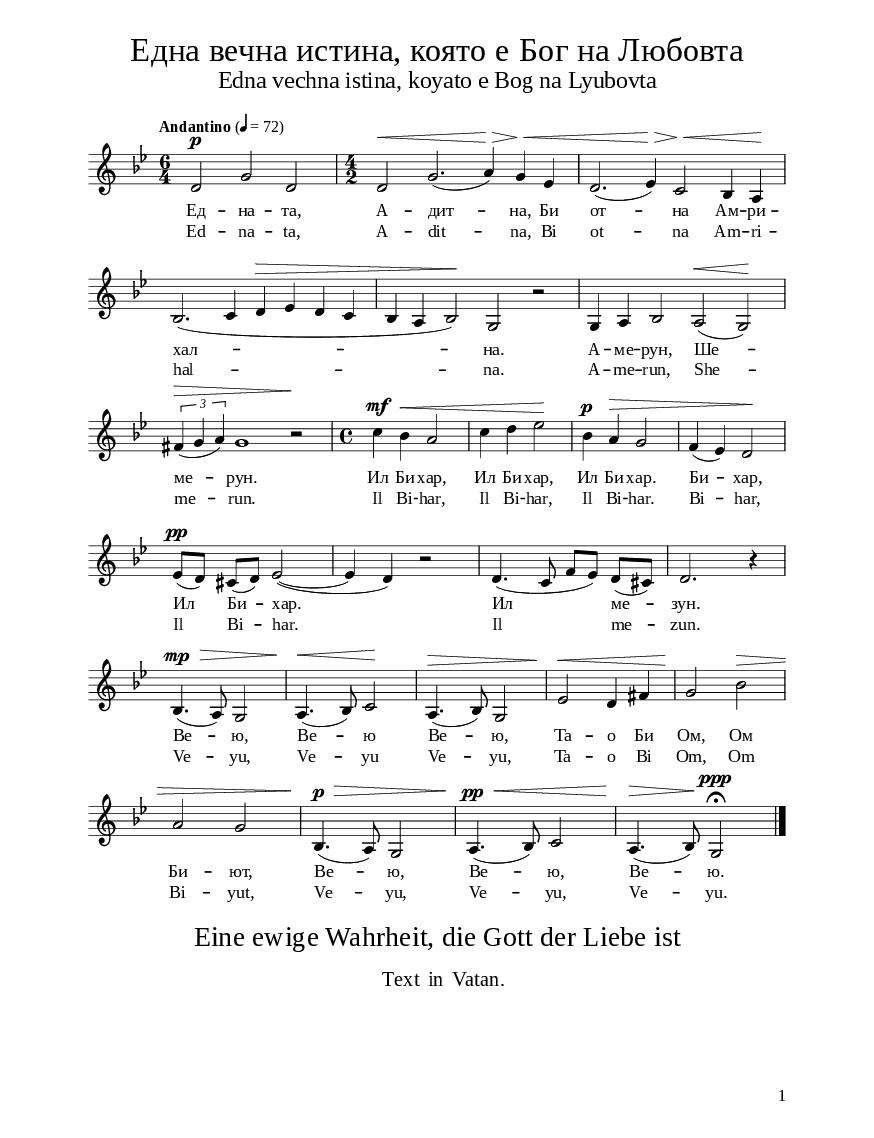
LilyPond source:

\version "2.24.0"

% include paper part and global functions
\include "include/globals.ily"

\bookpart {
  \include "include/bookpart-paper.ily"
  \score {
    \include "include/score-layout.ily"

    \new Voice \relative c' {
      \clef treble
      \key g \minor
      \time 6/4
      \tempoFunc "Andantino" 4 "72"
      \autoBeamOff
      \autoBeamOff
      d2^\p  g2  d2 | % 2
      \time 4/2  | % 2
      d2^\<  g2. (  a4 ) \! \>  g4 \!
      \<  es4 | % 3
      d2. (  es4 ) \! \>  c2 \! \<
      bes4  a4\!  \break | % 4
      bes2. (\!  c4  d4^\>  es4
      d4  c4 | % 5
      bes4  a4  bes2 ) \!  g2 r2 | % 6
      g4  a4  bes2  a2 (^\<  g2\!
      ) \break | % 7
      \times 2/3  {
        fis'4 ( \!^\>  g4  a4 )
      }
      g1 r2 \! | % 8
      \time 4/4  | % 8
      c4^\mf  bes4^\<  a2 | % 9
      c4  d4  es2 \! |
      bes4 ^\p  a4^\>  g2 | % 11
      f4 (  es4 )  d2 \! \break | % 12
      es8 ( [ ^\pp  d8 ) ]  cis8 ( [  d8) ]  es2 ( ~ | % 13
      es4  d4 ) r2 | % 14
      d4. (  c8  f8 [  es8 ) ]  d8
      ( [  cis8 ) ] | % 15
      d2. r4 \break | % 16
      bes4. ( ^\mp^\>  a8 )  g2 | % 17
      a4. ( \! \<  bes8 )  c2 \! | % 18
      a4. ( ^\>  bes8 )  g2 | % 19
      es'2 \! ^\<  d4  fis4 |
      g2 \!  bes2 ^\> \break | % 21
      a2  g2 | % 22
      bes,4. ( \! \p \>  a8 )  g2 | % 23
      a4. ( \! \pp \<  bes8 )  c2 | % 24
      a4. ( \! \>  bes8 ) \!  g2 ^\fermata ^\ppp
      \bar "|."
    }
    \addlyrics {
      Ед -- на -- та, А -- дит -- на,
      Би от -- на Ам -- ри -- хал --
      на. А -- ме -- рун, Ше -- ме --  рун.
      Ил Би -- хар, Ил Би -- хар, Ил Би
      -- хар. Би -- хар, Ил  Би --
      хар.   Ил    ме  --
      зун. Ве -- ю, Ве -- ю Ве -- ю, Та -- о Би Ом, Ом Би --
      ют, Ве -- ю, Ве -- ю, Ве --
      ю.}
      \addlyrics {
        Ed -- na -- ta, A -- dit -- na,
        Bi ot -- na Am -- ri -- hal --
        na. A -- me -- run, She -- me --  run.
        Il Bi -- har, Il Bi -- har, Il Bi
        -- har. Bi -- har, Il  Bi --
        har.   Il    me  --
        zun. Ve -- yu, Ve -- yu Ve -- yu, Ta -- o Bi Om, Om Bi --
        yut, Ve -- yu, Ve -- yu, Ve --
        yu.}

        \header {
          title = \titleFunc "Една вечна истина, която е Бог на Любовта" "Edna vechna istina, koyato e Bog na Lyubovta"
        }

        \midi{}

      } % score

      % include foreign translation(s) of the song
      \version "2.24.0"

\markup \fill-line { \fontsize #deTitleFontSize "Eine ewige Wahrheit, die Gott der Liebe ist" }
\markup \null
\markup \null
\markup \fontsize #deCoupletFontSize {
  \hspace #27
  \override #`(baseline-skip . ,deCoupletBaselineSkip)

  \column {

  \line { " " Text in Vatan.}

  }
}

    } % bookpart

    % Più mosso
    %
